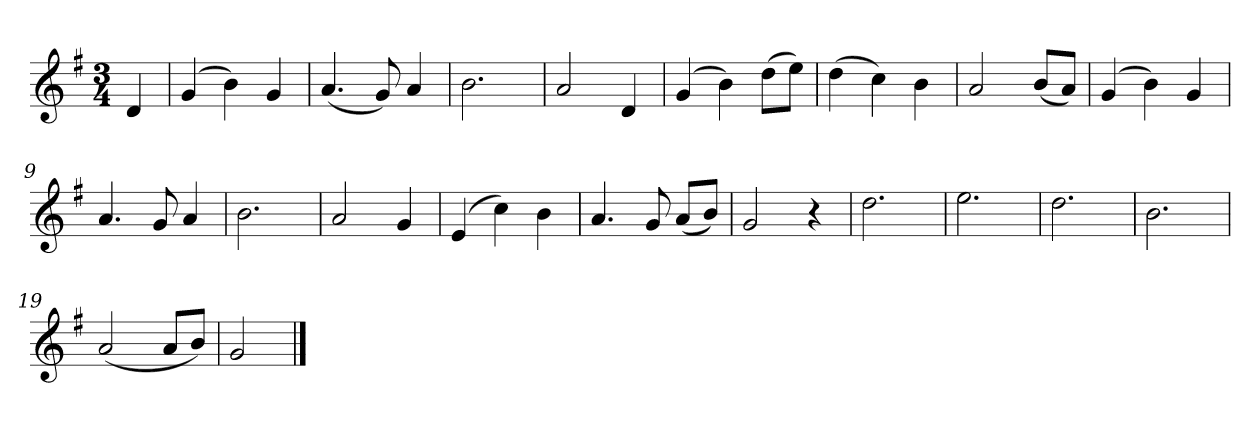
**kern
*part1
*staff1
*k[f#]
*M3/4
*MM120
=
4d
=1
(4g
4b)
4g
=2
(4.a
8g)
4a
=3h
2.b
=4
2a
4d
=5
(4g
4b)
(8ddL
8eeJ)
=6
(4dd
4cc)
4b
=7
2a
(8bL
8aJ)
=8
(4g
4b)
4g
=9
4.a
8g
4a
=10
2.b
=11h
2a
4g
=12
(4e
4cc)
4b
=13
4.a
8g
(8aL
8bJ)
=14
2g
4r
=15
2.dd
=16
2.ee
=17
2.dd
=18h
2.b
=19
(2a
8aL
8bJ)
=20
2g
==
*-
